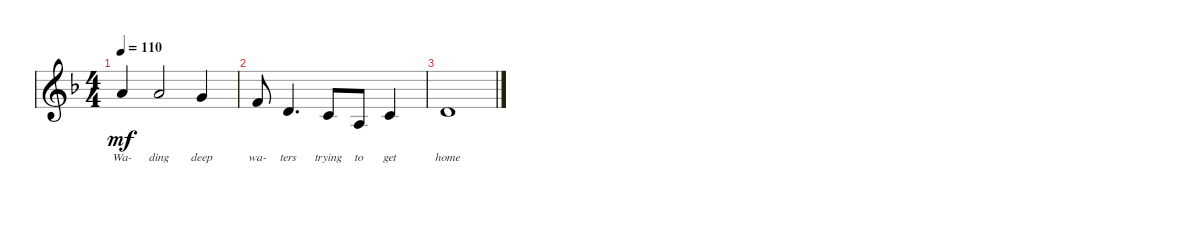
\defaultSystemsLayout 4
\bracketExtendMode groupsimilarinstruments
\singleTrackTrackNamePolicy hidden
\firstSystemTrackNameOrientation horizontal
\otherSystemsTrackNameOrientation horizontal
\track ("Lead" "Lead") {instrument acousticguitarsteel}
\staff {score}
\tuning (E4 B3 G3 D3 A2 E2)
\ts (4 4)
\tempo 110
\clef g2
\ks f
2.3.4{lyrics (0 "Wa-") lyrics (1 "") lyrics (2 "") lyrics (3 "") lyrics (4 "") dy mf} 2.3.2{lyrics (0 "ding") lyrics (1 "") lyrics (2 "") lyrics (3 "") lyrics (4 "")} 0.3.4{lyrics (0 "deep") lyrics (1 "") lyrics (2 "") lyrics (3 "") lyrics (4 "")} |
3.4.8{lyrics (0 "wa-") lyrics (1 "") lyrics (2 "") lyrics (3 "") lyrics (4 "")} 0.4.4{d lyrics (0 "ters") lyrics (1 "") lyrics (2 "") lyrics (3 "") lyrics (4 "")} 3.5.8{lyrics (0 "trying") lyrics (1 "") lyrics (2 "") lyrics (3 "") lyrics (4 "")} 0.5.8{lyrics (0 "to") lyrics (1 "") lyrics (2 "") lyrics (3 "") lyrics (4 "")} 3.5.4{lyrics (0 "get") lyrics (1 "") lyrics (2 "") lyrics (3 "") lyrics (4 "")} |
0.4.1{lyrics (0 "home") lyrics (1 "") lyrics (2 "") lyrics (3 "") lyrics (4 "")}
